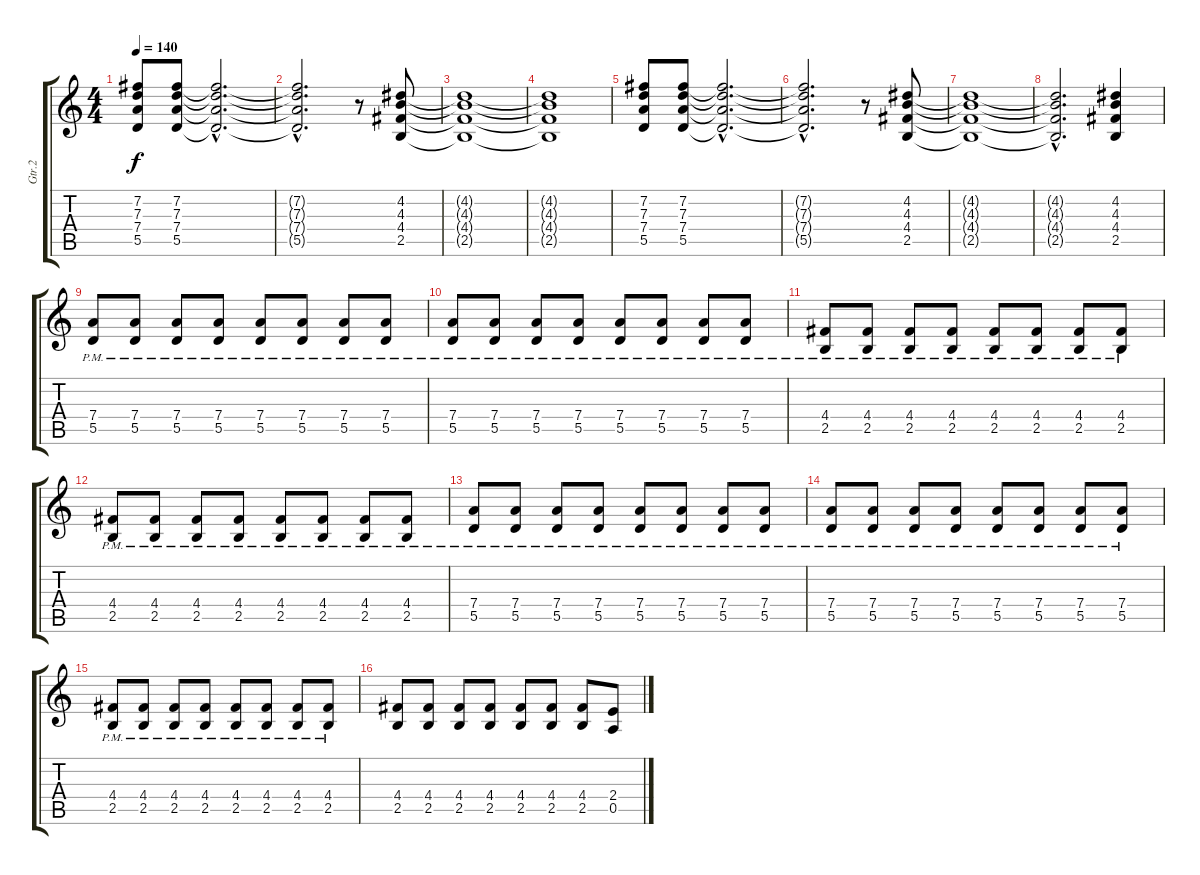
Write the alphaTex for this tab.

\track ("Gtr.2" "Gtr.2") {instrument overdrivenguitar}
\staff {score tabs}
\tuning (E4 B3 G3 D3 A2 E2) {hide}
\ts (4 4)
\tempo 140
\clef g2
\ks c
(7.2 7.3 7.4 5.5).8{dy f instrument overdrivenguitar} (7.2 7.3 7.4 5.5).8 (7.2{hac t} 7.3{hac t} 7.4{hac t} 5.5{hac t}).2{d} |
(7.2{hac t} 7.3{hac t} 7.4{hac t} 5.5{hac t}).2{d} r.8 (4.2 4.3 4.4 2.5).8 |
(4.2{t} 4.3{t} 4.4{t} 2.5{t}).1 |
(4.2{t} 4.3{t} 4.4{t} 2.5{t}).1 |
(7.2 7.3 7.4 5.5).8 (7.2 7.3 7.4 5.5).8 (7.2{hac t} 7.3{hac t} 7.4{hac t} 5.5{hac t}).2{d} |
(7.2{hac t} 7.3{hac t} 7.4{hac t} 5.5{hac t}).2{d} r.8 (4.2 4.3 4.4 2.5).8 |
(4.2{t} 4.3{t} 4.4{t} 2.5{t}).1 |
(4.2{hac t} 4.3{hac t} 4.4{hac t} 2.5{hac t}).2{d} (4.2 4.3 4.4 2.5).4 |
(7.4{pm} 5.5{pm}).8 (7.4{pm} 5.5{pm}).8 (7.4{pm} 5.5{pm}).8 (7.4{pm} 5.5{pm}).8 (7.4{pm} 5.5{pm}).8 (7.4{pm} 5.5{pm}).8 (7.4{pm} 5.5{pm}).8 (7.4{pm} 5.5{pm}).8 |
(7.4{pm} 5.5{pm}).8 (7.4{pm} 5.5{pm}).8 (7.4{pm} 5.5{pm}).8 (7.4{pm} 5.5{pm}).8 (7.4{pm} 5.5{pm}).8 (7.4{pm} 5.5{pm}).8 (7.4{pm} 5.5{pm}).8 (7.4{pm} 5.5{pm}).8 |
(4.4{pm} 2.5{pm}).8 (4.4{pm} 2.5{pm}).8 (4.4{pm} 2.5{pm}).8 (4.4{pm} 2.5{pm}).8 (4.4{pm} 2.5{pm}).8 (4.4{pm} 2.5{pm}).8 (4.4{pm} 2.5{pm}).8 (4.4{pm} 2.5{pm}).8 |
(4.4{pm} 2.5{pm}).8 (4.4{pm} 2.5{pm}).8 (4.4{pm} 2.5{pm}).8 (4.4{pm} 2.5{pm}).8 (4.4{pm} 2.5{pm}).8 (4.4{pm} 2.5{pm}).8 (4.4{pm} 2.5{pm}).8 (4.4{pm} 2.5{pm}).8 |
(7.4{pm} 5.5{pm}).8 (7.4{pm} 5.5{pm}).8 (7.4{pm} 5.5{pm}).8 (7.4{pm} 5.5{pm}).8 (7.4{pm} 5.5{pm}).8 (7.4{pm} 5.5{pm}).8 (7.4{pm} 5.5{pm}).8 (7.4{pm} 5.5{pm}).8 |
(7.4{pm} 5.5{pm}).8 (7.4{pm} 5.5{pm}).8 (7.4{pm} 5.5{pm}).8 (7.4{pm} 5.5{pm}).8 (7.4{pm} 5.5{pm}).8 (7.4{pm} 5.5{pm}).8 (7.4{pm} 5.5{pm}).8 (7.4{pm} 5.5{pm}).8 |
(4.4{pm} 2.5{pm}).8 (4.4{pm} 2.5{pm}).8 (4.4{pm} 2.5{pm}).8 (4.4{pm} 2.5{pm}).8 (4.4{pm} 2.5{pm}).8 (4.4{pm} 2.5{pm}).8 (4.4{pm} 2.5{pm}).8 (4.4{pm} 2.5{pm}).8 |
(4.4 2.5).8 (4.4 2.5).8 (4.4 2.5).8 (4.4 2.5).8 (4.4 2.5).8 (4.4 2.5).8 (4.4 2.5).8 (2.4 0.5).8
